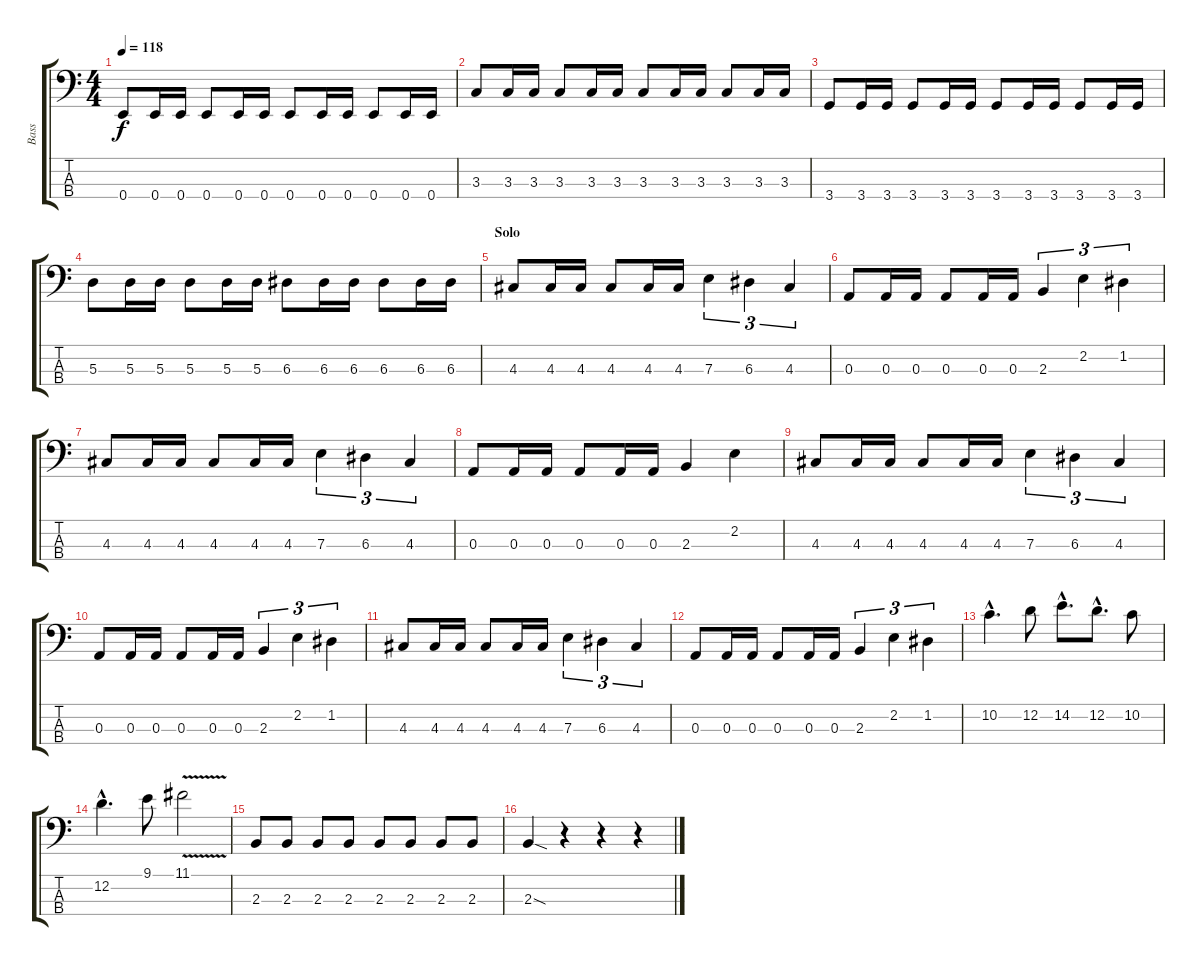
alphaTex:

\track ("Bass" "Bass") {instrument electricbasspick}
\staff {score tabs}
\tuning (G2 D2 A1 E1) {hide}
\ts (4 4)
\tempo 118
\clef f4
\ks c
0.4.8{dy f} 0.4.16 0.4.16 0.4.8 0.4.16 0.4.16 0.4.8 0.4.16 0.4.16 0.4.8 0.4.16 0.4.16 |
3.3.8 3.3.16 3.3.16 3.3.8 3.3.16 3.3.16 3.3.8 3.3.16 3.3.16 3.3.8 3.3.16 3.3.16 |
3.4.8 3.4.16 3.4.16 3.4.8 3.4.16 3.4.16 3.4.8 3.4.16 3.4.16 3.4.8 3.4.16 3.4.16 |
5.3.8 5.3.16 5.3.16 5.3.8 5.3.16 5.3.16 6.3.8 6.3.16 6.3.16 6.3.8 6.3.16 6.3.16 |
\section ("" "Solo")
4.3.8 4.3.16 4.3.16 4.3.8 4.3.16 4.3.16 7.3.4{tu (3 2)} 6.3.4{tu (3 2)} 4.3.4{tu (3 2)} |
0.3.8 0.3.16 0.3.16 0.3.8 0.3.16 0.3.16 2.3.4{tu (3 2)} 2.2.4{tu (3 2)} 1.2.4{tu (3 2)} |
4.3.8 4.3.16 4.3.16 4.3.8 4.3.16 4.3.16 7.3.4{tu (3 2)} 6.3.4{tu (3 2)} 4.3.4{tu (3 2)} |
0.3.8 0.3.16 0.3.16 0.3.8 0.3.16 0.3.16 2.3.4 2.2.4 |
4.3.8 4.3.16 4.3.16 4.3.8 4.3.16 4.3.16 7.3.4{tu (3 2)} 6.3.4{tu (3 2)} 4.3.4{tu (3 2)} |
0.3.8 0.3.16 0.3.16 0.3.8 0.3.16 0.3.16 2.3.4{tu (3 2)} 2.2.4{tu (3 2)} 1.2.4{tu (3 2)} |
4.3.8 4.3.16 4.3.16 4.3.8 4.3.16 4.3.16 7.3.4{tu (3 2)} 6.3.4{tu (3 2)} 4.3.4{tu (3 2)} |
0.3.8 0.3.16 0.3.16 0.3.8 0.3.16 0.3.16 2.3.4{tu (3 2)} 2.2.4{tu (3 2)} 1.2.4{tu (3 2)} |
10.2{hac}.4{d} 12.2.8 14.2{hac}.8{d} 12.2{hac}.8{d} 10.2.8 |
12.2{hac}.4{d} 9.1.8 11.1{v}.2 |
2.3.8 2.3.8 2.3.8 2.3.8 2.3.8 2.3.8 2.3.8 2.3.8 |
2.3{sod}.4 r.4 r.4 r.4
